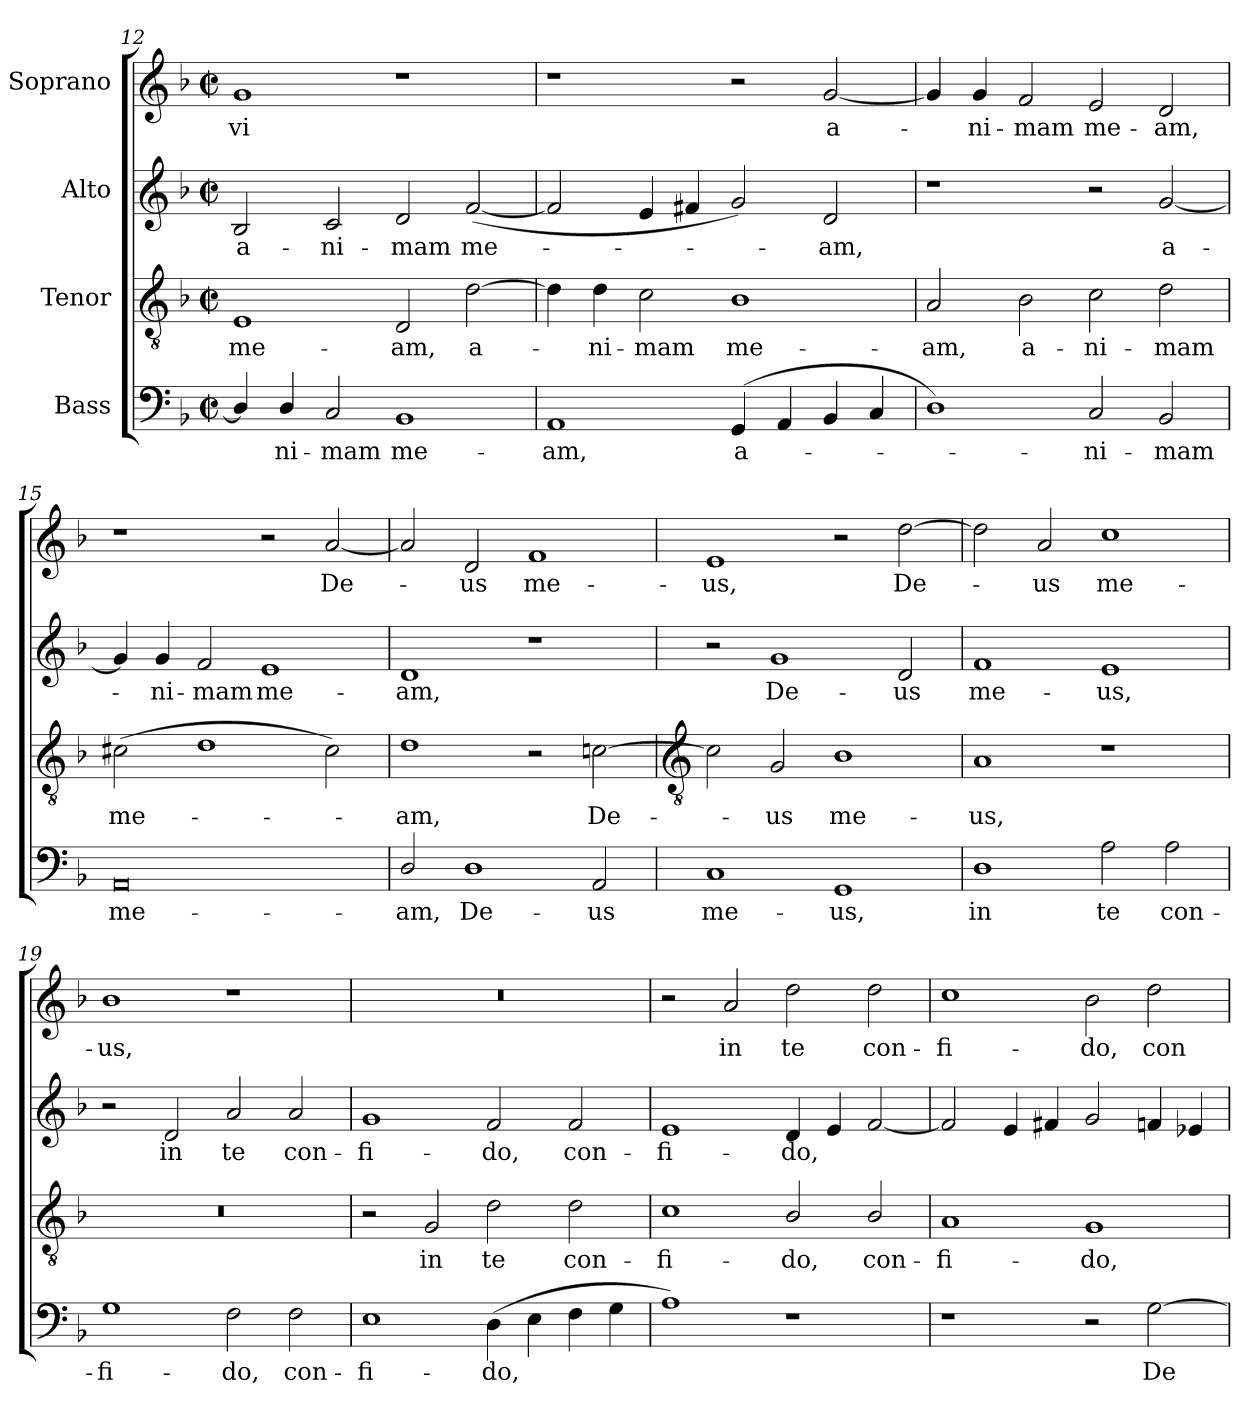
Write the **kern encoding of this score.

**kern	**text	**kern	**text	**kern	**text	**kern	**text
*part4	*part4	*part3	*part3	*part2	*part2	*part1	*part1
*staff4	*staff4	*staff3	*staff3	*staff2	*staff2	*staff1	*staff1
*I"Bass	*	*I"Tenor	*	*I"Alto	*	*I"Soprano	*
!!LO:LB:g=z
*clefF4	*	*clefGv2	*	*clefG2	*	*clefG2	*
*k[b-]	*	*k[b-]	*	*k[b-]	*	*k[b-]	*
*F:	*	*F:	*	*F:	*	*F:	*
*M4/2	*	*M4/2	*	*M4/2	*	*M4/2	*
*met(c|)	*	*met(c|)	*	*met(c|)	*	*met(c|)	*
=12	=12	=12	=12	=12	=12	=12	=12
!	!	!	!LO:LY:b	!	!LO:LY:b	!	!LO:LY:b
4D/]	.	1E	me-	2B-	a-	1g	vi
!	!LO:LY:b	!	!	!	!	!	!
4D/	ni-	.	.	.	.	.	.
!	!LO:LY:b	!	!	!	!LO:LY:b	!	!
2C	-mam	.	.	2c	-ni-	.	.
!	!LO:LY:b	!	!LO:LY:b	!	!LO:LY:b	!	!
1BB-	me-	2D	-am,	2d	-mam	1r	.
!	!	!	!LO:LY:b	!	!LO:LY:b	!	!
.	.	[2d	a-	(<[2f	me-	.	.
=13	=13	=13	=13	=13	=13	=13	=13
!	!LO:LY:b	!	!	!	!	!	!
1AA	-am,	4d]	.	2f]	.	1r	.
!	!	!	!LO:LY:b	!	!	!	!
.	.	4d	ni-	.	.	.	.
!	!	!	!LO:LY:b	!	!	!	!
.	.	2c	-mam	4e	.	.	.
.	.	.	.	4f#X	.	.	.
!	!LO:LY:b	!	!LO:LY:b	!	!	!	!
(<4GG	a-	1B-	me-	2g)	.	2r	.
4AA	.	.	.	.	.	.	.
!	!	!	!	!	!LO:LY:b	!	!LO:LY:b
4BB-	.	.	.	2d	am,	[2g	a-
4C	.	.	.	.	.	.	.
=14	=14	=14	=14	=14	=14	=14	=14
!	!	!	!LO:LY:b	!	!	!	!
1D)	.	2A	-am,	1r	.	4g]	.
!	!	!	!	!	!	!	!LO:LY:b
.	.	.	.	.	.	4g	ni-
!	!	!	!LO:LY:b	!	!	!	!LO:LY:b
.	.	2B-	a-	.	.	2f	-mam
!	!LO:LY:b	!	!LO:LY:b	!	!	!	!LO:LY:b
2C	ni-	2c	-ni-	2r	.	2e	me-
!	!LO:LY:b	!	!LO:LY:b	!	!LO:LY:b	!	!LO:LY:b
2BB-	-mam	2d	-mam	[2g	a-	2d	-am,
=15	=15	=15	=15	=15	=15	=15	=15
!	!LO:LY:b	!	!LO:LY:b	!	!	!	!
0AA	me-	(>2c#X	me-	4g]	.	1r	.
!	!	!	!	!	!LO:LY:b	!	!
.	.	.	.	4g	ni-	.	.
!	!	!	!	!	!LO:LY:b	!	!
.	.	1d	.	2f	-mam	.	.
!	!	!	!	!	!LO:LY:b	!	!
.	.	.	.	1e	me-	2r	.
!	!	!	!	!	!	!	!LO:LY:b
.	.	2c#)	.	.	.	[2a	De-
=16	=16	=16	=16	=16	=16	=16	=16
!	!LO:LY:b	!	!LO:LY:b	!	!LO:LY:b	!	!
2D/	-am,	1d	am,	1d	-am,	2a]	.
!	!LO:LY:b	!	!	!	!	!	!LO:LY:b
1D/	De-	.	.	.	.	2d	us
!	!	!	!	!	!	!	!LO:LY:b
.	.	2r	.	1r	.	1f	me-
!	!LO:LY:b	!	!LO:LY:b	!	!	!	!
2AA	-us	[2cn	De-	.	.	.	.
!!LO:LB:g=z
=17	=17	=17	=17	=17	=17	=17	=17
*	*	*clefGv2	*	*	*	*	*
!	!LO:LY:b	!	!	!	!	!	!LO:LY:b
1C	me-	2c]	.	2r	.	1e	-us,
!	!	!	!LO:LY:b	!	!LO:LY:b	!	!
.	.	2G	us	1g	De-	.	.
!	!LO:LY:b	!	!LO:LY:b	!	!	!	!
1GG	-us,	1B-	me-	.	.	2r	.
!	!	!	!	!	!LO:LY:b	!	!LO:LY:b
.	.	.	.	2d	-us	[2dd	De-
=18	=18	=18	=18	=18	=18	=18	=18
!	!LO:LY:b	!	!LO:LY:b	!	!LO:LY:b	!	!
1D	in	1A	-us,	1f	me-	2dd]	.
!	!	!	!	!	!	!	!LO:LY:b
.	.	.	.	.	.	2a	us
!	!LO:LY:b	!	!	!	!LO:LY:b	!	!LO:LY:b
2A	te	1r	.	1e	-us,	1cc	me-
!	!LO:LY:b	!	!	!	!	!	!
2A	con-	.	.	.	.	.	.
=19	=19	=19	=19	=19	=19	=19	=19
!	!LO:LY:b	!	!	!	!	!	!LO:LY:b
1G	-fi-	0r	.	2r	.	1b-	-us,
!	!	!	!	!	!LO:LY:b	!	!
.	.	.	.	2d	in	.	.
!	!LO:LY:b	!	!	!	!LO:LY:b	!	!
2F	-do,	.	.	2a	te	1r	.
!	!LO:LY:b	!	!	!	!LO:LY:b	!	!
2F	con-	.	.	2a	con-	.	.
=20	=20	=20	=20	=20	=20	=20	=20
!	!LO:LY:b	!	!	!	!LO:LY:b	!	!
1E	-fi-	2r	.	1g	-fi-	0r	.
!	!	!	!LO:LY:b	!	!	!	!
.	.	2G	in	.	.	.	.
!	!LO:LY:b	!	!LO:LY:b	!	!LO:LY:b	!	!
(>4D	-do,	2d	te	2f	-do,	.	.
4E	.	.	.	.	.	.	.
!	!	!	!LO:LY:b	!	!LO:LY:b	!	!
4F	.	2d	con-	2f	con-	.	.
4G	.	.	.	.	.	.	.
=21	=21	=21	=21	=21	=21	=21	=21
!	!	!	!LO:LY:b	!	!LO:LY:b	!	!
1A)	.	1c	-fi-	1e	-fi-	2r	.
!	!	!	!	!	!	!	!LO:LY:b
.	.	.	.	.	.	2a	in
!	!	!	!LO:LY:b	!	!LO:LY:b	!	!LO:LY:b
1r	.	2B-/	-do,	4d	-do,	2dd	te
.	.	.	.	4e	.	.	.
!	!	!	!LO:LY:b	!	!	!	!LO:LY:b
.	.	2B-/	con-	[2f	.	2dd	con-
=22	=22	=22	=22	=22	=22	=22	=22
!	!	!	!LO:LY:b	!	!	!	!LO:LY:b
1r	.	1A	-fi-	2f]	.	1cc	-fi-
.	.	.	.	4e	.	.	.
.	.	.	.	4f#X	.	.	.
!	!	!	!LO:LY:b	!	!	!	!LO:LY:b
2r	.	1G	-do,	2g	.	2b-	-do,
!	!LO:LY:b	!	!	!	!	!	!LO:LY:b
[2G	De-	.	.	4fn	.	2dd	con-
.	.	.	.	4e-X	.	.	.
=	=	=	=	=	=	=	=
*-	*-	*-	*-	*-	*-	*-	*-
